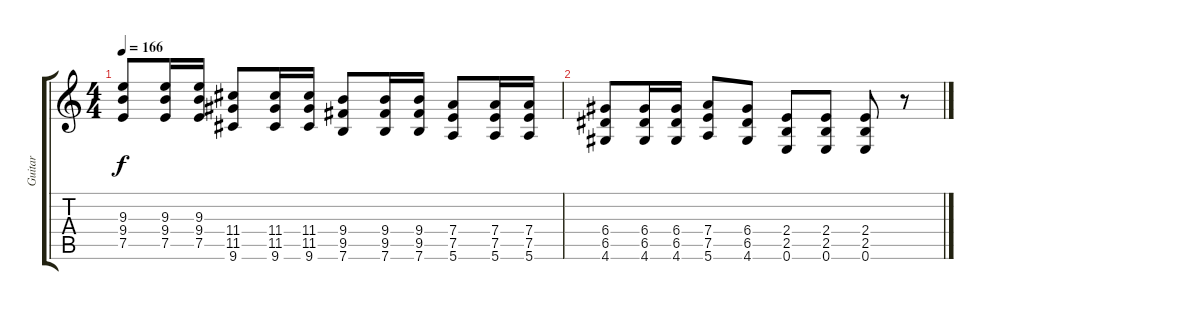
\track ("Guitar" "Guitar") {instrument acousticguitarsteel}
\staff {score tabs}
\tuning (E4 B3 G3 D3 A2 E2) {hide}
\ts (4 4)
\tempo 166
\clef g2
\ks c
(9.3 9.4 7.5).8{dy f} (9.3 9.4 7.5).16 (9.3 9.4 7.5).16 (11.4 11.5 9.6).8 (11.4 11.5 9.6).16 (11.4 11.5 9.6).16 (9.4 9.5 7.6).8 (9.4 9.5 7.6).16 (9.4 9.5 7.6).16 (7.4 7.5 5.6).8 (7.4 7.5 5.6).16 (7.4 7.5 5.6).16 |
(6.4 6.5 4.6).8 (6.4 6.5 4.6).16 (6.4 6.5 4.6).16 (7.4 7.5 5.6).8 (6.4 6.5 4.6).8 (2.4 2.5 0.6).8 (2.4 2.5 0.6).8 (2.4 2.5 0.6).8 r.8
